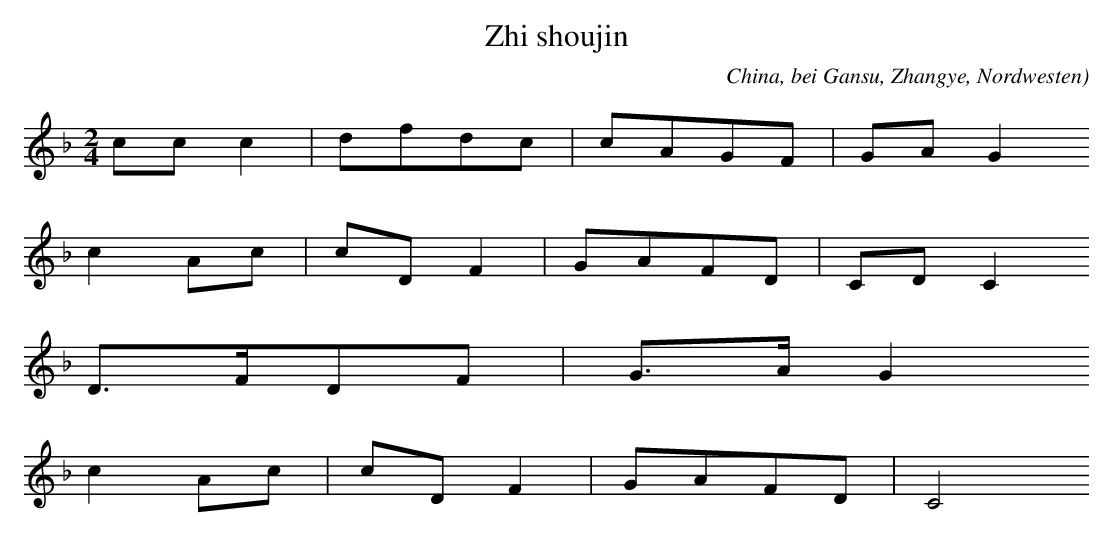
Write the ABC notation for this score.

X:1
T: Zhi shoujin
O: China, bei Gansu, Zhangye, Nordwesten)
M: 2/4
L: 1/16
K: F
c2c2c4 | d2f2d2c2 | c2A2G2F2 | G2A2G4
c4A2c2 | c2D2F4 | G2A2F2D2 | C2D2C4
D3FD2F2 | G3AG4
c4A2c2 | c2D2F4 | G2A2F2D2 | C8
